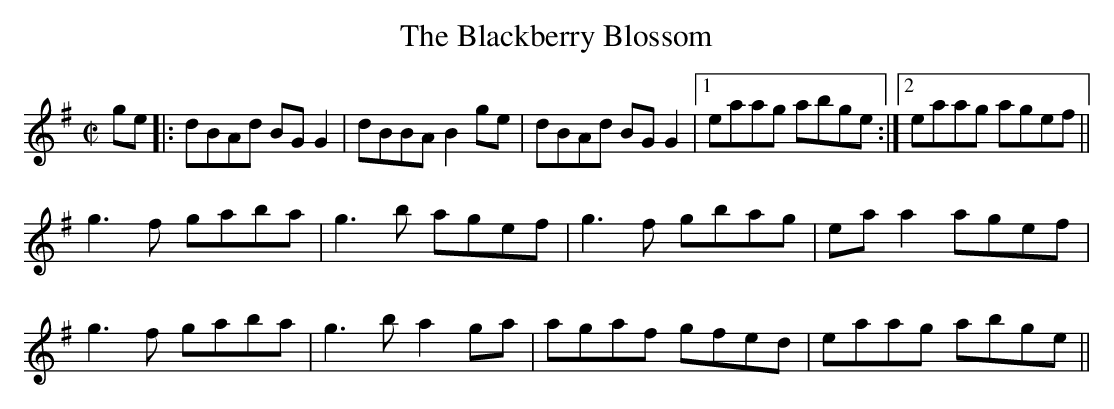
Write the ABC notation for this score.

X:1
T:Blackberry Blossom, The
M:C|
K:G
ge|:dBAd BGG2|dBBA B2ge|dBAd BGG2|1 eaag abge:|2 eaag agef||
g3f gaba|g3b agef|g3f gbag|eaa2 agef|
g3f gaba|g3b a2ga|agaf gfed|eaag abge||
